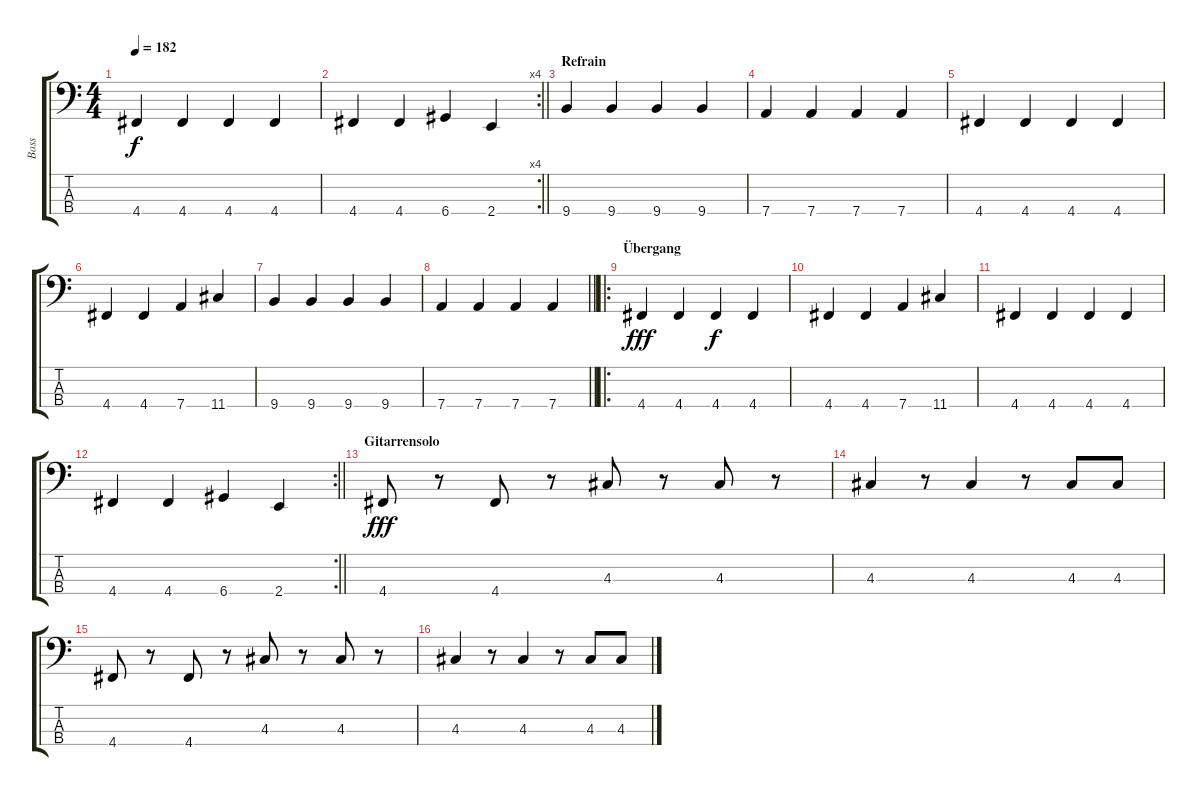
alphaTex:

\track ("Bass" "Bass") {instrument electricbasspick}
\staff {score tabs}
\tuning (G2 D2 A1 D1) {hide}
\ts (4 4)
\tempo 182
\clef f4
\ks c
4.4.4{dy f} 4.4.4 4.4.4 4.4.4 |
\rc 4
\barLineRight lightlight
4.4.4 4.4.4 6.4.4 2.4.4 |
\section ("" "Refrain")
9.4.4 9.4.4 9.4.4 9.4.4 |
7.4.4 7.4.4 7.4.4 7.4.4 |
4.4.4 4.4.4 4.4.4 4.4.4 |
4.4.4 4.4.4 7.4.4 11.4.4 |
9.4.4 9.4.4 9.4.4 9.4.4 |
\barLineRight lightlight
7.4.4 7.4.4 7.4.4 7.4.4 |
\ro
\section ("" "Übergang")
4.4.4{dy fff} 4.4.4 4.4.4{dy f} 4.4.4 |
4.4.4 4.4.4 7.4.4 11.4.4 |
4.4.4 4.4.4 4.4.4 4.4.4 |
\rc 2
\barLineRight lightlight
4.4.4 4.4.4 6.4.4 2.4.4 |
\section ("" "Gitarrensolo")
4.4.8{dy fff} r.8 4.4.8 r.8 4.3.8 r.8 4.3.8 r.8 |
4.3.4 r.8 4.3.4 r.8 4.3.8 4.3.8 |
4.4.8 r.8 4.4.8 r.8 4.3.8 r.8 4.3.8 r.8 |
4.3.4 r.8 4.3.4 r.8 4.3.8 4.3.8
